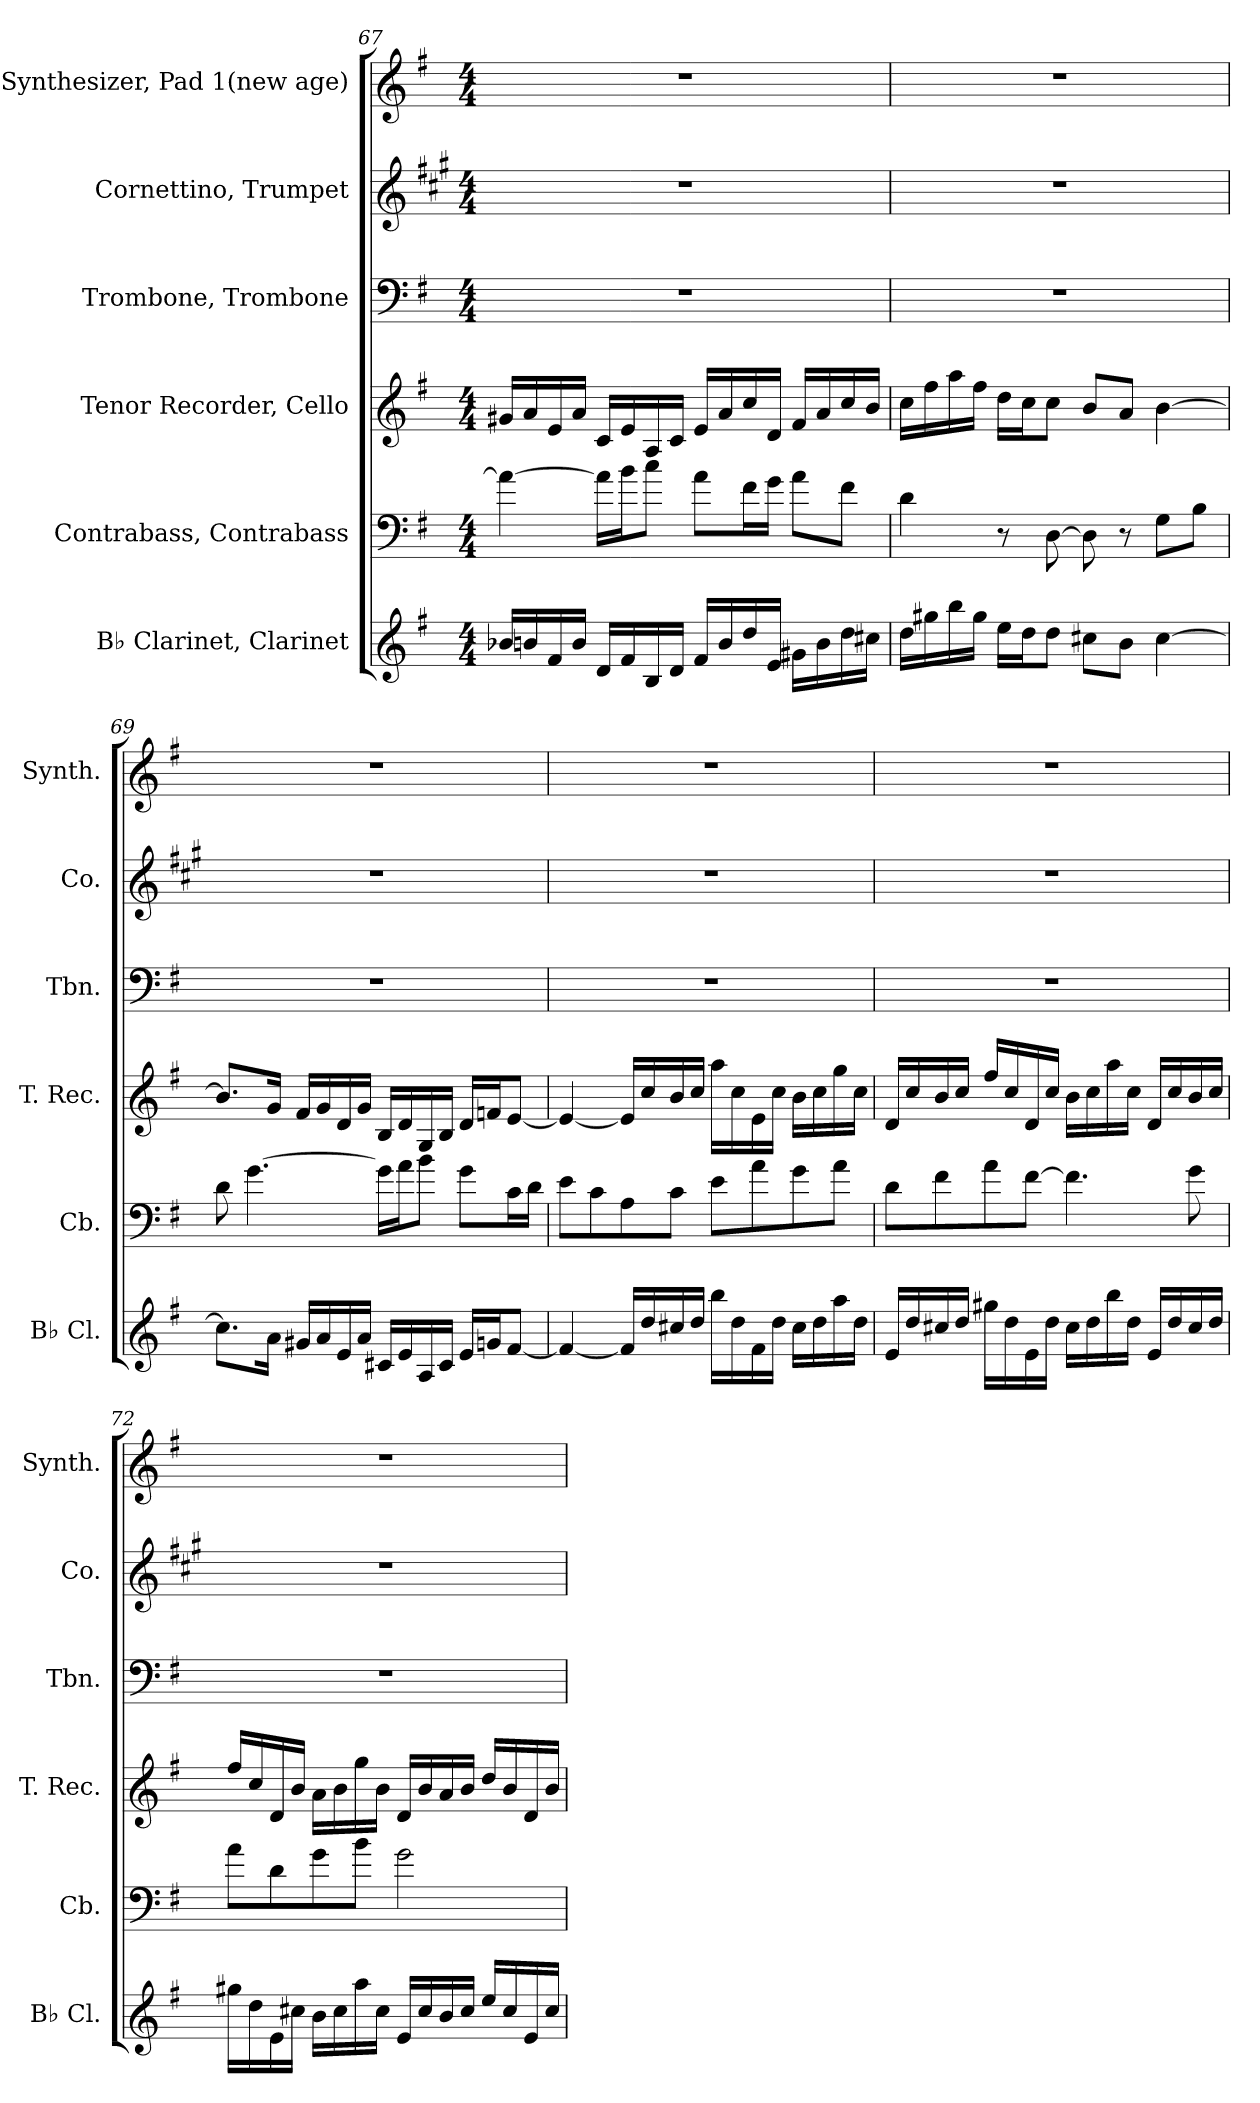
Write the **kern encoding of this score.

**kern	**kern	**kern	**kern	**kern	**kern
*part6	*part5	*part4	*part3	*part2	*part1
*staff6	*staff5	*staff4	*staff3	*staff2	*staff1
*I"B♭ Clarinet, Clarinet	*I"Contrabass, Contrabass	*I"Tenor Recorder, Cello	*I"Trombone, Trombone	*I"Cornettino, Trumpet	*I"Pad Synthesizer, Pad 1(new age)
*I'B♭ Cl.	*I'Cb.	*I'T. Rec.	*I'Tbn.	*I'Co.	*I'Synth.
!!LO:LB:g=z
*clefG2	*clefF4	*clefG2	*clefF4	*clefG2	*clefG2
*ITrd1c2	*ITrd7c12	*	*	*ITrd1c2	*
*k[b-]	*k[f#]	*k[f#]	*k[f#]	*k[f#]	*k[f#]
*M4/4	*M4/4	*M4/4	*M4/4	*M4/4	*M4/4
=67	=67	=67	=67	=67	=67
16a-X/LL	4A\_	16g#X/LL	1r	1r	1r
16an/	.	16a/	.	.	.
16e/	.	16e/	.	.	.
16a/JJ	.	16a/JJ	.	.	.
16c/LL	16A\LL]	16c/LL	.	.	.
16e/	16B\J	16e/	.	.	.
16A/	8c\J	16A/	.	.	.
16c/JJ	.	16c/JJ	.	.	.
16e/LL	8A\L	16e/LL	.	.	.
16a/	.	16a/	.	.	.
16cc/	16F#\L	16cc/	.	.	.
16d/JJ	16G\JJ	16d/JJ	.	.	.
16f#X\LL	8A\L	16f#/LL	.	.	.
16a\	.	16a/	.	.	.
16cc\	8F#\J	16cc/	.	.	.
16bn\JJ	.	16b/JJ	.	.	.
=68	=68	=68	=68	=68	=68
16cc\LL	4D\	16cc\LL	1r	1r	1r
16ff#X\	.	16ff#\	.	.	.
16aa\	.	16aa\	.	.	.
16ff#\JJ	.	16ff#\JJ	.	.	.
16dd\LL	8r	16dd\LL	.	.	.
16cc\J	.	16cc\J	.	.	.
8cc\J	[8DD\	8cc\J	.	.	.
8bn\L	8DD\]	8b/L	.	.	.
8a\J	8r	8a/J	.	.	.
[4b\	8GG\L	[4b\	.	.	.
.	8BB\J	.	.	.	.
!!LO:PB:g=z
=69	=69	=69	=69	=69	=69
8.b\L]	8D\	8.b/L]	1r	1r	1r
.	[4.G\	.	.	.	.
16g\Jk	.	16g/Jk	.	.	.
16f#X/LL	.	16f#/LL	.	.	.
16g/	.	16g/	.	.	.
16d/	.	16d/	.	.	.
16g/JJ	.	16g/JJ	.	.	.
16Bn/LL	16G\LL]	16B/LL	.	.	.
16d/	16A\J	16d/	.	.	.
16G/	8B\J	16G/	.	.	.
16B/JJ	.	16B/JJ	.	.	.
16d/LL	8G\L	16d/LL	.	.	.
16fn/J	.	16fn/J	.	.	.
[8e/J	16C\L	[8e/J	.	.	.
.	16D\JJ	.	.	.	.
=70	=70	=70	=70	=70	=70
4e/_	8E\L	4e/_	1r	1r	1r
.	8C\	.	.	.	.
16e/LL]	8AA\	16e/LL]	.	.	.
16cc/	.	16cc/	.	.	.
16bn/	8C\J	16b/	.	.	.
16cc/JJ	.	16cc/JJ	.	.	.
16aa\LL	8E\L	16aa\LL	.	.	.
16cc\	.	16cc\	.	.	.
16e\	8A\	16e\	.	.	.
16cc\JJ	.	16cc\JJ	.	.	.
16b\LL	8G\	16b\LL	.	.	.
16cc\	.	16cc\	.	.	.
16gg\	8A\J	16gg\	.	.	.
16cc\JJ	.	16cc\JJ	.	.	.
!!LO:LB:g=z
=71	=71	=71	=71	=71	=71
16d/LL	8D\L	16d/LL	1r	1r	1r
16cc/	.	16cc/	.	.	.
16bn/	8F#\	16b/	.	.	.
16cc/JJ	.	16cc/JJ	.	.	.
16ff#X\LL	8A\	16ff#/LL	.	.	.
16cc\	.	16cc/	.	.	.
16d\	[8F#\J	16d/	.	.	.
16cc\JJ	.	16cc/JJ	.	.	.
16b\LL	4.F#\]	16b\LL	.	.	.
16cc\	.	16cc\	.	.	.
16aa\	.	16aa\	.	.	.
16cc\JJ	.	16cc\JJ	.	.	.
16d/LL	.	16d/LL	.	.	.
16cc/	.	16cc/	.	.	.
16b/	8G\	16b/	.	.	.
16cc/JJ	.	16cc/JJ	.	.	.
=72	=72	=72	=72	=72	=72
16ff#X\LL	8A\L	16ff#/LL	1r	1r	1r
16cc\	.	16cc/	.	.	.
16d\	8D\	16d/	.	.	.
16bn\JJ	.	16b/JJ	.	.	.
16a\LL	8G\	16a\LL	.	.	.
16b\	.	16b\	.	.	.
16gg\	8B\J	16gg\	.	.	.
16b\JJ	.	16b\JJ	.	.	.
16d/LL	2G\	16d/LL	.	.	.
16b/	.	16b/	.	.	.
16a/	.	16a/	.	.	.
16b/JJ	.	16b/JJ	.	.	.
16dd/LL	.	16dd/LL	.	.	.
16b/	.	16b/	.	.	.
16d/	.	16d/	.	.	.
16b/JJ	.	16b/JJ	.	.	.
=	=	=	=	=	=
*-	*-	*-	*-	*-	*-
